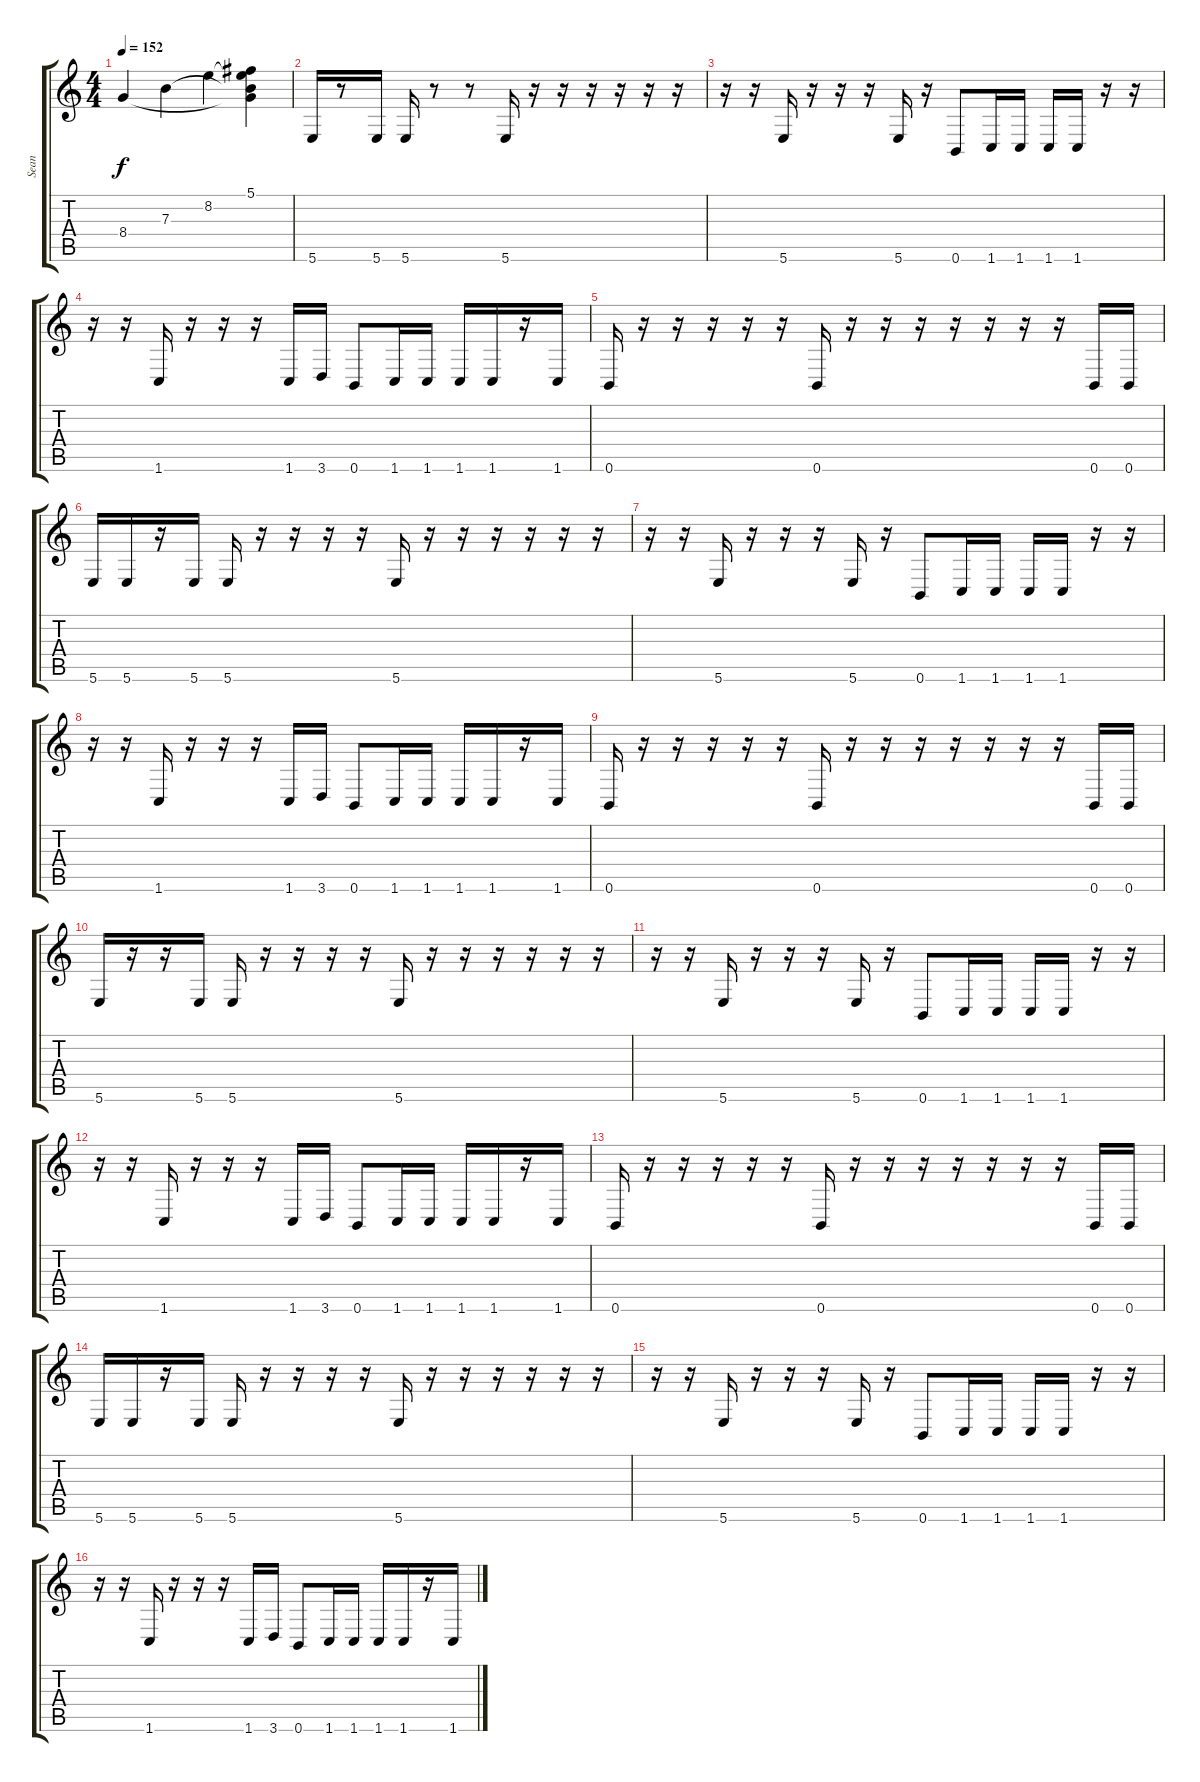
\track ("Sean" "Sean") {instrument overdrivenguitar}
\staff {score tabs}
\tuning (Db4 Ab3 E3 B2 Gb2 B1) {hide}
\ts (4 4)
\tempo 152
\clef g2
\ks c
8.4.4{dy f} 7.3.4 8.2.4 (5.1 8.2{t} 7.3{t} 8.4{t}).4 |
5.6.16 r.8 5.6.16 5.6.16 r.8 r.8 5.6.16 r.16 r.16 r.16 r.16 r.16 r.16 |
r.16 r.16 5.6.16 r.16 r.16 r.16 5.6.16 r.16 0.6.8 1.6.16 1.6.16 1.6.16 1.6.16 r.16 r.16 |
r.16 r.16 1.6.16 r.16 r.16 r.16 1.6.16 3.6.16 0.6.8 1.6.16 1.6.16 1.6.16 1.6.16 r.16 1.6.16 |
0.6.16 r.16 r.16 r.16 r.16 r.16 0.6.16 r.16 r.16 r.16 r.16 r.16 r.16 r.16 0.6.16 0.6.16 |
5.6.16 5.6.16 r.16 5.6.16 5.6.16 r.16 r.16 r.16 r.16 5.6.16 r.16 r.16 r.16 r.16 r.16 r.16 |
r.16 r.16 5.6.16 r.16 r.16 r.16 5.6.16 r.16 0.6.8 1.6.16 1.6.16 1.6.16 1.6.16 r.16 r.16 |
r.16 r.16 1.6.16 r.16 r.16 r.16 1.6.16 3.6.16 0.6.8 1.6.16 1.6.16 1.6.16 1.6.16 r.16 1.6.16 |
0.6.16 r.16 r.16 r.16 r.16 r.16 0.6.16 r.16 r.16 r.16 r.16 r.16 r.16 r.16 0.6.16 0.6.16 |
5.6.16 r.16 r.16 5.6.16 5.6.16 r.16 r.16 r.16 r.16 5.6.16 r.16 r.16 r.16 r.16 r.16 r.16 |
r.16 r.16 5.6.16 r.16 r.16 r.16 5.6.16 r.16 0.6.8 1.6.16 1.6.16 1.6.16 1.6.16 r.16 r.16 |
r.16 r.16 1.6.16 r.16 r.16 r.16 1.6.16 3.6.16 0.6.8 1.6.16 1.6.16 1.6.16 1.6.16 r.16 1.6.16 |
0.6.16 r.16 r.16 r.16 r.16 r.16 0.6.16 r.16 r.16 r.16 r.16 r.16 r.16 r.16 0.6.16 0.6.16 |
5.6.16 5.6.16 r.16 5.6.16 5.6.16 r.16 r.16 r.16 r.16 5.6.16 r.16 r.16 r.16 r.16 r.16 r.16 |
r.16 r.16 5.6.16 r.16 r.16 r.16 5.6.16 r.16 0.6.8 1.6.16 1.6.16 1.6.16 1.6.16 r.16 r.16 |
r.16 r.16 1.6.16 r.16 r.16 r.16 1.6.16 3.6.16 0.6.8 1.6.16 1.6.16 1.6.16 1.6.16 r.16 1.6.16
